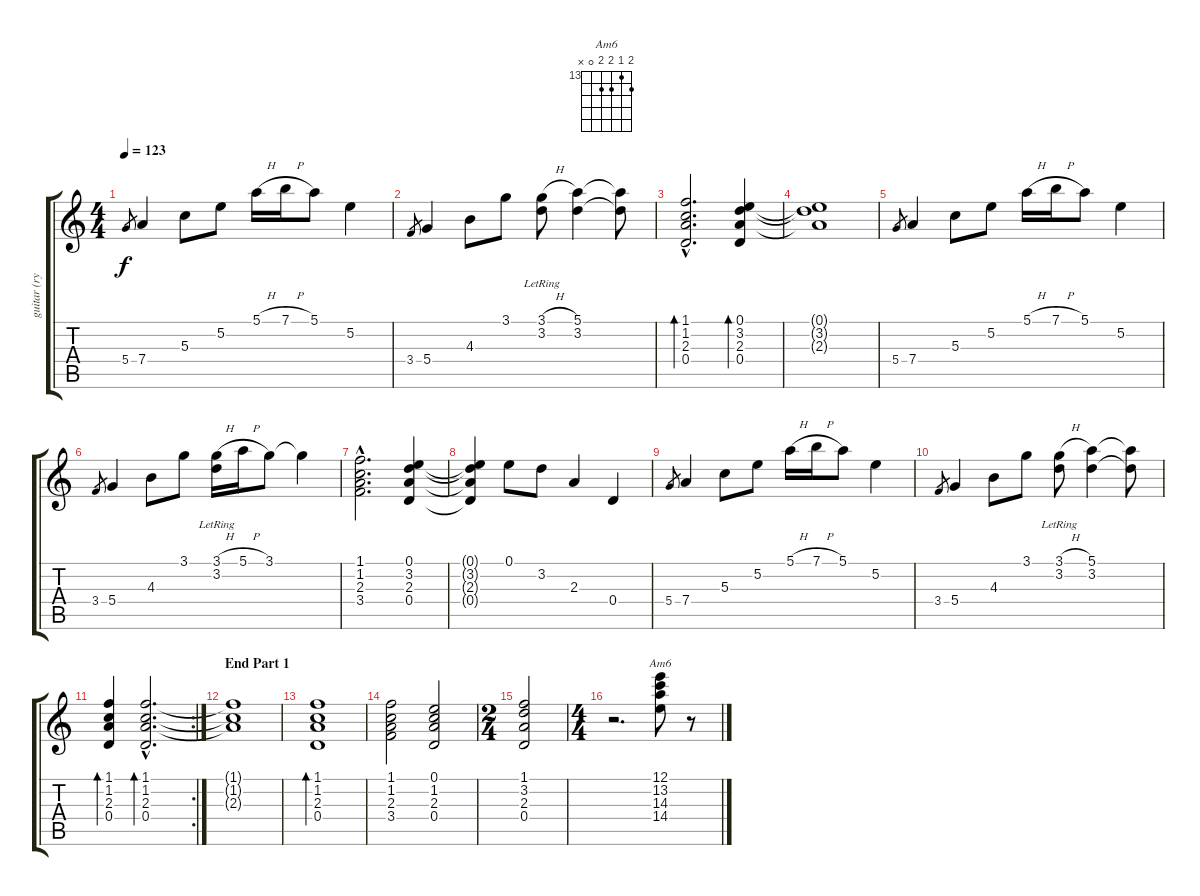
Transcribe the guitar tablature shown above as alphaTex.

\track ("guitar (rytm)" "guitar (ry") {instrument acousticguitarsteel}
\staff {score tabs}
\tuning (E4 B3 G3 D3 A2 E2) {hide}
\chord ("Am6" 14 13 14 14 0 x) {firstfret 13}
\ts (4 4)
\tempo 123
\clef g2
\ks c
5.4.8{gr dy f} 7.4.4 5.3.8 5.2.8 5.1{h}.16 7.1{h}.16 5.1.8 5.2.4 |
3.4.8{gr} 5.4.4 4.3.8 3.1.8 (3.1{h} 3.2{lr}).8 (5.1 3.2).4 (5.1{t} 3.2{t}).8 |
(1.1{hac} 1.2{hac} 2.3{hac} 0.4{hac}).2{d bd 120} (0.1 3.2 2.3 0.4).4{bd 240} |
(0.1{t} 3.2{t} 2.3{t}).1 |
5.4.8{gr} 7.4.4 5.3.8 5.2.8 5.1{h}.16 7.1{h}.16 5.1.8 5.2.4 |
3.4.8{gr} 5.4.4 4.3.8 3.1.8 (3.1{h} 3.2{lr}).16 5.1{h}.16 3.1.8 3.1{t}.4 |
(1.1{hac} 1.2{hac} 2.3{hac} 3.4{hac}).2{d} (0.1 3.2 2.3 0.4).4 |
(0.1{t} 3.2{t} 2.3{t} 0.4{t}).4 0.1.8 3.2.8 2.3.4 0.4.4 |
5.4.8{gr} 7.4.4 5.3.8 5.2.8 5.1{h}.16 7.1{h}.16 5.1.8 5.2.4 |
3.4.8{gr} 5.4.4 4.3.8 3.1.8 (3.1{h} 3.2{lr}).8 (5.1 3.2).4 (5.1{t} 3.2{t}).8 |
\rc 2
(1.1 1.2 2.3 0.4).4{bd 120} (1.1{hac} 1.2{hac} 2.3{hac} 0.4{hac}).2{d bd 120} |
\section ("" "End Part 1")
(1.1{t} 1.2{t} 2.3{t}).1 |
(1.1 1.2 2.3 0.4).1{bd 120} |
(1.1 1.2 2.3 3.4).2 (0.1 1.2 2.3 0.4).2 |
\ts (2 4)
(1.1 3.2 2.3 0.4).2 |
\ts (4 4)
r.2{d} (12.1 13.2 14.3 14.4).8{ch "Am6"} r.8
